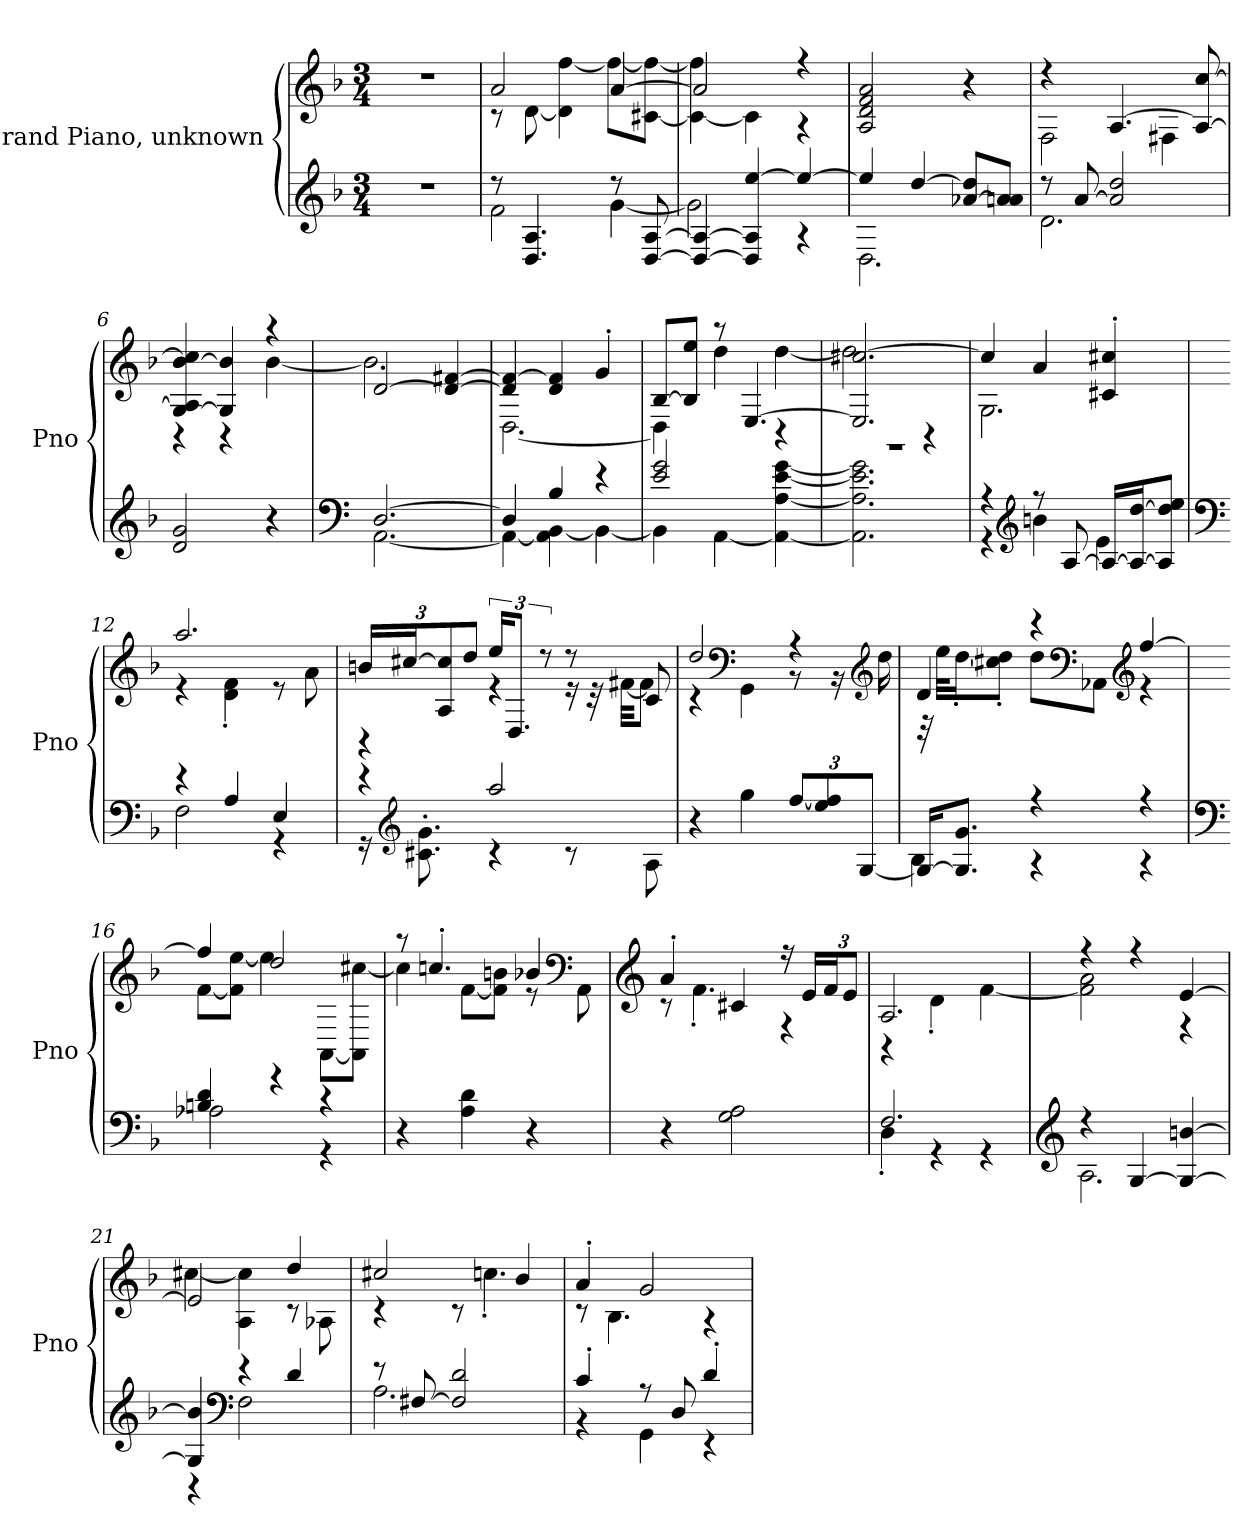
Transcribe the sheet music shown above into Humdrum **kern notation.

**kern	**kern
*part1	*part1
*staff2	*staff1
*I"Grand Piano, unknown	*
*I'Pno	*
*clefG2	*clefG2
*k[b-]	*k[b-]
*M3/4	*M3/4
*MM81	*MM81
=1	=1
2.r	2.r
=2	=2
*^	*^
8r	2f\	2a/	8r
4.D/ 4.A/	.	.	[8d\
.	.	.	4d\] [4ff\
8r	[4g\	[4a/	8ff\L_
[8D/ [8A/	.	.	[8c#X\ 8ff\_J
=3	=3	=3	=3
4D/_ 4A/_	2g\]	2a/]	4c#\_ 4ff\]
4D/] 4A/] [4ee/	.	.	4c#\]
4ee/_	4r	4r	4r
*	*	*v	*v
=4	=4	=4
4ee/]	2.D\	2A/ 2d/ 2f/ 2a/
[4dd/	.	.
[8a-X/ 8dd/]L	.	4r
8a-/] 8an/J	.	.
=5	=5	=5
*	*	*^
8r	2.d\	4r	2F\
[8a/	.	.	.
2a/] 2dd/	.	[4.A/	.
.	.	.	4F#X\
.	.	8A/_ [8cc/	.
*v	*v	*	*
=6	=6	=6
2d/ 2g/	[4G/ 4A/] [4b-/ 4cc/]	4r
.	4G/] 4b-/]	4r
4r	4r	[4b-\
=7	=7	=7
*clefF4	*	*
*^	*	*
[2.D/	[2.AA\	[2d/	2.b-\]
.	.	4d/_ [4f#X/	.
!!LO:LB:g=z	!!
=8	=8	=8	=8
4D/]	4AA\_	4d/] 4f#/_	[2.D\
4B-/	4AA\] [4BB-\	4d/ 4f#/]	.
4r	4BB-\_	4g'/	.
=9	=9	=9	=9
2e/ 2g/	4BB-\]	[8B-/L	4D\]
.	.	8B-/] 8ee/J	.
.	[4AA\	8r	4dd\
.	.	[4.E/	.
4r	4AA\_ [4A\ [4e\ [4g\	.	[4dd\
=10	=10	=10	=10
2.r	2.AA\] 2.A\] 2.e\] 2.g\]	2.E/] [2.cc#X/	2dd\]
.	.	.	4r
=11	=11	=11	=11
4r	4r	4cc#/]	2.G\
*clefG2	*	*	*
8r	4bn\	4a/	.
[8A/	.	.	.
16A/LL_	4e\	4c#X/' 4cc#X/'	.
16A/_ [16dd/J	.	.	.
8A/] 8dd/] 8ee/J	.	.	.
=12	=12	=12	=12
*clefF4	*	*	*
4r	2F\	2.aa/	4r
4A/	.	.	4d\' 4f\'
4E/	4r	.	8r
.	.	.	8a\
!!LO:LB:g=z	!!
=13	=13	=13	=13
*	*	*Xbrackettup	*
4r	16r	24bn/LL	4r
.	.	[24cc#X/J	.
*clefG2	*	*	*
.	8.c#X\' 8.g\'	.	.
.	.	12A/ 12cc#/]	.
.	.	12dd/J	.
*	*	*brackettup	*
2aa/	4r	24ee/KL	4r
.	.	12.D/J	.
.	.	12r	.
.	8r	8r	16r
.	.	.	32r
.	.	.	[32f#X\KKL
.	8A\	8c/	8f#\J]
*v	*v	*	*
=14	=14	=14
4r	2dd/	4r
*	*clefF4	*
4gg\	.	4GG\
*Xbrackettup	*	*
[12ff/L	4r	8r
12ee/ 12ff/]	.	.
.	.	16r
[12G/J	.	.
*	*clefG2	*
.	.	16dd\
=15	=15	=15
*^	*	*
16G/KL_	4B-\	4d/	32r
.	.	.	32ee\KLL
8.G/] 8.g/J	.	.	[16dd'\J
.	.	.	8cc#X\' 8dd\]'J
4r	4r	4r	8dd\L
*	*	*clefF4	*
.	.	.	8AA-X\J
*	*	*clefG2	*
4r	4r	[4ff/	4r
!!LO:LB:g=z	!!
=16	=16	=16	=16
*clefF4	*	*	*
4Bn/ 4d/	2A-X\	4ff/]	[8f\L
.	.	.	8f\] [8ee\J
4r	.	2dd/	4ee\]
4r	4r	.	[8AA\L
.	.	.	8AA\] [8cc#X\J
*v	*v	*	*
=17	=17	=17
4r	8r	4cc#\]
.	4.ccn'/	.
4A\ 4d\	.	[8f\L
.	.	8f\] 8bn\J
4r	4b-X/	8r
*	*clefF4	*
.	.	8AA\
=18	=18	=18
*	*clefG2	*
4r	4a'/	8r
.	.	4.f'\
2G\ 2A\	4c#X/	.
.	16r	4r
.	16e/LL	.
*	*Xbrackettup	*
.	24f/J	.
.	12e/J	.
=19	=19	=19
*^	*	*
2.F/	4D'\	2.A/	4r
.	4r	.	4d'\
.	4r	.	[4f\
=20	=20	=20	=20
*clefG2	*	*	*
4r	2.A\	4r	2f\] 2a\
[4G/	.	4r	.
4G/_ [4bn/	.	[4e/	4r
!!LO:LB:g=z	!!
=21	=21	=21	=21
4G/] 4b/]	4r	2e/]	[4cc#X\
*clefF4	*	*	*
4r	2F\	.	4A\ 4cc#\]
4d/	.	4dd/	8r
.	.	.	8A-X\
=22	=22	=22	=22
8r	2.A\	2cc#X/	4r
[8F#X/	.	.	.
2F#/] 2d/	.	.	8r
.	.	.	4.ccn'\
.	.	4b-/	.
=23	=23	=23	=23
4c'/	4r	4a'/	8r
.	.	.	4.B-\
8r	4GG\	2g/	.
8D/	.	.	.
4d'/	4r	.	4r
*v	*v	*	*
*	*v	*v
=	=
*-	*-
